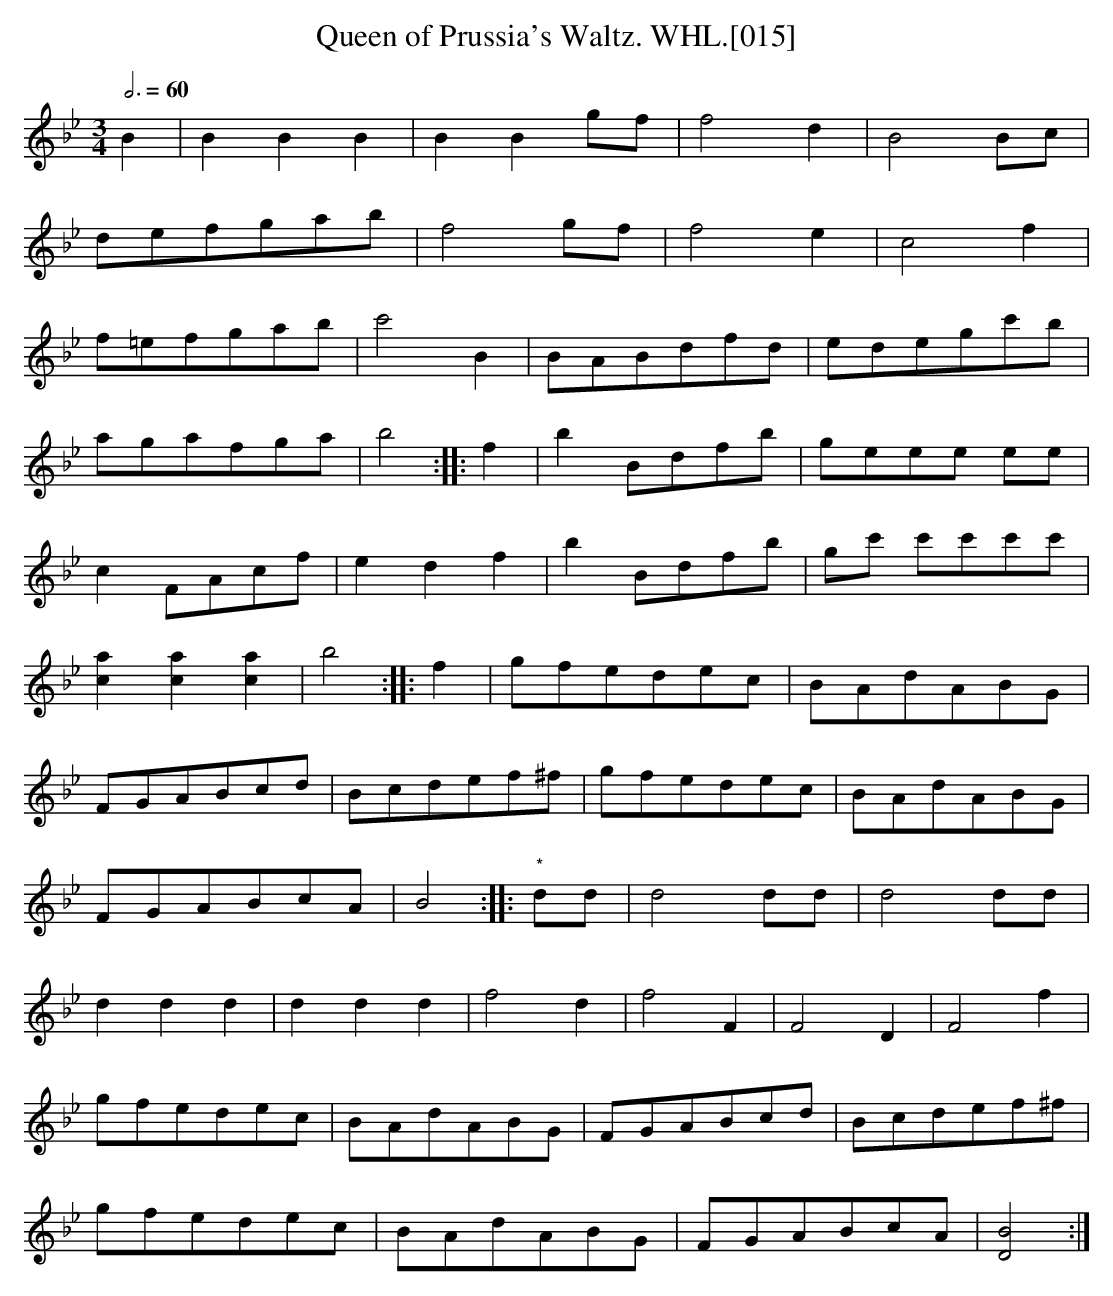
X:1
T:Queen of Prussia's Waltz. WHL.[015]
M:3/4
L:1/4
Q:3/4=60
K:Bb
B | BBB | BB g/f/ | f2d | B2 B/c/ |
d/e/f/g/a/b/ | f2 g/f/ | f2e | c2f |
f/=e/f/g/a/b/ | c'2B | B/A/B/d/f/d/ | e/d/e/g/c'/b/ |
a/g/a/f/g/a/ | b2::f | b B/d/f/b/ | g/e/e/e/ e/e/ |
c F/A/c/f/ | edf | b B/d/f/b/ | g/c'/ c'/c'/c'/c'/ |
[ca][ca][ca] | b2::f | g/f/e/d/e/c/ | B/A/d/A/B/G/ |
F/G/A/B/c/d/ | B/c/d/e/f/^f/ | g/f/e/d/e/c/ | B/A/d/A/B/G/ |
F/G/A/B/c/A/ | B2::"*"d/d/ | d2 d/d/ | d2 d/d/ |
ddd | ddd | f2d | f2F |F2D | F2f |
g/f/e/d/e/c/ | B/A/d/A/B/G/ |\
F/G/A/B/c/d/ | B/c/d/e/f/^f/ |
g/f/e/d/e/c/ | B/A/d/A/B/G/ |\
F/G/A/B/c/A/ | [BD]2:|
